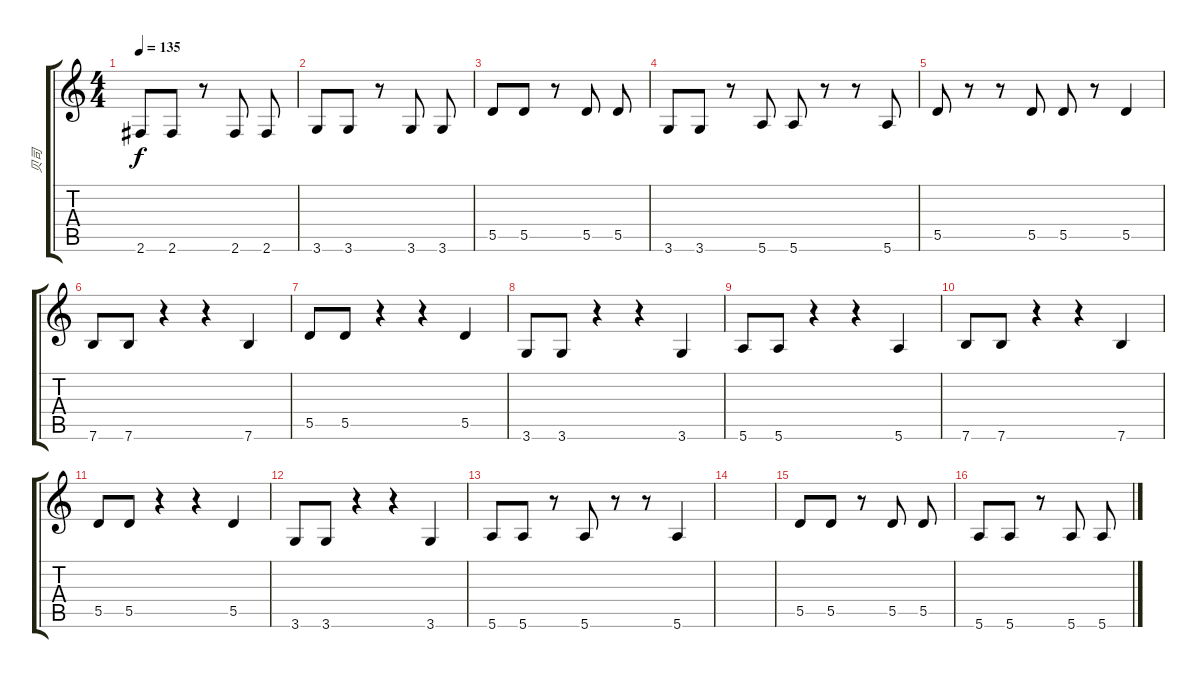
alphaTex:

\track ("贝司" "贝司") {instrument electricbasspick}
\staff {score tabs}
\tuning (E4 B3 G3 D3 A2 E2) {hide}
\ts (4 4)
\tempo 135
\clef g2
\ks c
2.6.8{dy f} 2.6.8 r.8 2.6.8 2.6.8 |
3.6.8 3.6.8 r.8 3.6.8 3.6.8 |
5.5.8 5.5.8 r.8 5.5.8 5.5.8 |
3.6.8 3.6.8 r.8 5.6.8 5.6.8 r.8 r.8 5.6.8 |
5.5.8 r.8 r.8 5.5.8 5.5.8 r.8 5.5.4 |
7.6.8 7.6.8 r.4 r.4 7.6.4 |
5.5.8 5.5.8 r.4 r.4 5.5.4 |
3.6.8 3.6.8 r.4 r.4 3.6.4 |
5.6.8 5.6.8{txt ""} r.4 r.4 5.6.4 |
7.6.8 7.6.8 r.4 r.4 7.6.4 |
5.5.8 5.5.8 r.4 r.4 5.5.4 |
3.6.8 3.6.8 r.4 r.4 3.6.4 |
5.6.8 5.6.8 r.8 5.6.8 r.8 r.8 5.6.4 |
|
5.5.8 5.5.8 r.8 5.5.8 5.5.8 |
5.6.8 5.6.8 r.8 5.6.8 5.6.8
